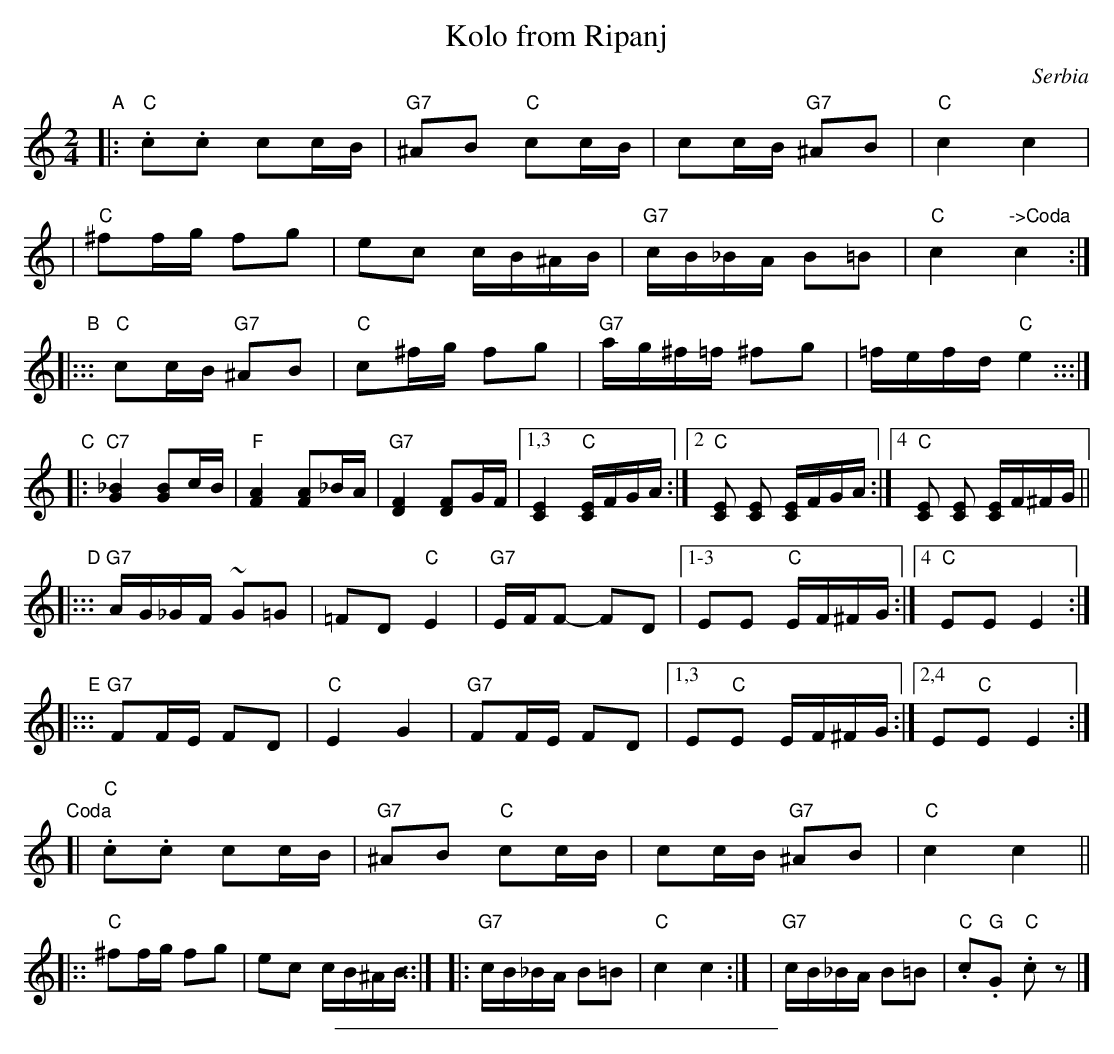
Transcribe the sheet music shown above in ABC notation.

X:1
T: Kolo from Ripanj
O: Serbia
M: 2/4
L: 1/16
K: C
"A"|: "C".c2.c2 c2cB | "G7"^A2B2 "C"c2cB | c2cB "G7"^A2B2 | "C"c4 c4 |
   | "C"^f2fg f2g2 | e2c2 cB^AB | "G7"cB_BA B2=B2 | "C"c4 "->Coda"c4 :|
"B"|::: "C" c2cB "G7"^A2B2 | "C"c2^fg f2g2 | "G7"ag^f=f ^f2g2 | =fefd "C"e4  :::|
"C"|: "C7"[_B4G4] [B2G4]cB | "F"[A4F4] [A2F4]_BA | "G7"[F4D4] [F2D4]GF \
   |1,3 [E4C4] "C"[EC4]FGA :|2 "C"k[E2C2] k[E2C2] [EC4]FGA :|4 "C"k[E2C2] k[E2C2] [EC4]F^FG ||
"D"|::: "G7"AG_GF ~G2=G2 | =F2D2 "C"E4 | "G7"EFF2- F2D2 \
   |1-3 E2E2 "C"EF^FG :|4 "C"E2E2 E4  :|
"E"|::: "G7"F2FE F2D2 | "C"E4 G4 | "G7"F2FE F2D2 |1,3 E2"C"E2 EF^FG :|2,4 E2"C"E2 E4 :|
"Coda"[| "C".c2.c2 c2cB | "G7"^A2B2 "C"c2cB | c2cB "G7"^A2B2 | "C"c4 c4 ||
      |:: "C"^f2fg f2g2 | e2c2 cB^AB ::| \
      |: "G7"cB_BA B2=B2 | "C"c4 c4 :| \
      | "G7"cB_BA B2=B2 | "C".c2"G".G2 "C".c2z2 |]
